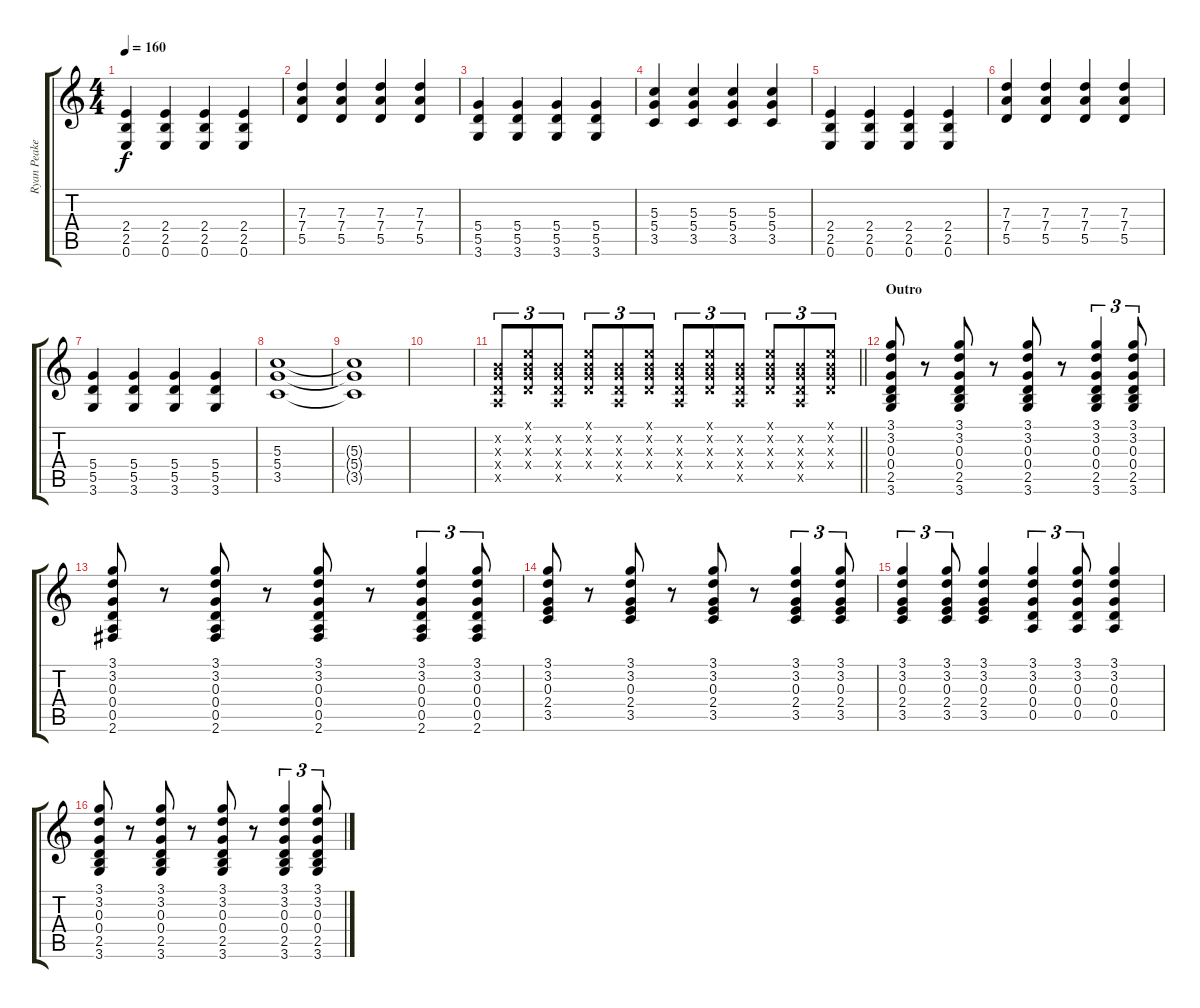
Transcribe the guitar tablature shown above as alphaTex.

\track ("Ryan Peake" "Ryan Peake") {instrument acousticguitarsteel}
\staff {score tabs}
\tuning (E4 B3 G3 D3 A2 E2) {hide}
\ts (4 4)
\tempo 160
\clef g2
\ks c
(2.4 2.5 0.6).4{dy f} (2.4 2.5 0.6).4 (2.4 2.5 0.6).4 (2.4 2.5 0.6).4 |
(7.3 7.4 5.5).4 (7.3 7.4 5.5).4 (7.3 7.4 5.5).4 (7.3 7.4 5.5).4 |
(5.4 5.5 3.6).4 (5.4 5.5 3.6).4 (5.4 5.5 3.6).4 (5.4 5.5 3.6).4 |
(5.3 5.4 3.5).4 (5.3 5.4 3.5).4 (5.3 5.4 3.5).4 (5.3 5.4 3.5).4 |
(2.4 2.5 0.6).4 (2.4 2.5 0.6).4 (2.4 2.5 0.6).4 (2.4 2.5 0.6).4 |
(7.3 7.4 5.5).4 (7.3 7.4 5.5).4 (7.3 7.4 5.5).4 (7.3 7.4 5.5).4 |
(5.4 5.5 3.6).4 (5.4 5.5 3.6).4 (5.4 5.5 3.6).4 (5.4 5.5 3.6).4 |
(5.3 5.4 3.5).1 |
(5.3{t} 5.4{t} 3.5{t}).1 |
|
\barLineRight lightlight
(0.2{x} 0.3{x} 0.4{x} 0.5{x}).8{tu (3 2) instrument acousticguitarsteel} (0.1{x} 0.2{x} 0.3{x} 0.4{x}).8{tu (3 2)} (0.2{x} 0.3{x} 0.4{x} 0.5{x}).8{tu (3 2)} (0.1{x} 0.2{x} 0.3{x} 0.4{x}).8{tu (3 2)} (0.2{x} 0.3{x} 0.4{x} 0.5{x}).8{tu (3 2)} (0.1{x} 0.2{x} 0.3{x} 0.4{x}).8{tu (3 2)} (0.2{x} 0.3{x} 0.4{x} 0.5{x}).8{tu (3 2)} (0.1{x} 0.2{x} 0.3{x} 0.4{x}).8{tu (3 2)} (0.2{x} 0.3{x} 0.4{x} 0.5{x}).8{tu (3 2)} (0.1{x} 0.2{x} 0.3{x} 0.4{x}).8{tu (3 2)} (0.2{x} 0.3{x} 0.4{x} 0.5{x}).8{tu (3 2)} (0.1{x} 0.2{x} 0.3{x} 0.4{x}).8{tu (3 2)} |
\section ("" "Outro")
(3.1 3.2 0.3 0.4 2.5 3.6).8 r.8 (3.1 3.2 0.3 0.4 2.5 3.6).8 r.8 (3.1 3.2 0.3 0.4 2.5 3.6).8 r.8 (3.1 3.2 0.3 0.4 2.5 3.6).4{tu (3 2)} (3.1 3.2 0.3 0.4 2.5 3.6).8{tu (3 2)} |
(3.1 3.2 0.3 0.4 0.5 2.6).8 r.8 (3.1 3.2 0.3 0.4 0.5 2.6).8 r.8 (3.1 3.2 0.3 0.4 0.5 2.6).8 r.8 (3.1 3.2 0.3 0.4 0.5 2.6).4{tu (3 2)} (3.1 3.2 0.3 0.4 0.5 2.6).8{tu (3 2)} |
(3.1 3.2 0.3 2.4 3.5).8 r.8 (3.1 3.2 0.3 2.4 3.5).8 r.8 (3.1 3.2 0.3 2.4 3.5).8 r.8 (3.1 3.2 0.3 2.4 3.5).4{tu (3 2)} (3.1 3.2 0.3 2.4 3.5).8{tu (3 2)} |
(3.1 3.2 0.3 2.4 3.5).4{tu (3 2)} (3.1 3.2 0.3 2.4 3.5).8{tu (3 2)} (3.1 3.2 0.3 2.4 3.5).4 (3.1 3.2 0.3 0.4 0.5).4{tu (3 2)} (3.1 3.2 0.3 0.4 0.5).8{tu (3 2)} (3.1 3.2 0.3 0.4 0.5).4 |
(3.1 3.2 0.3 0.4 2.5 3.6).8 r.8 (3.1 3.2 0.3 0.4 2.5 3.6).8 r.8 (3.1 3.2 0.3 0.4 2.5 3.6).8 r.8 (3.1 3.2 0.3 0.4 2.5 3.6).4{tu (3 2)} (3.1 3.2 0.3 0.4 2.5 3.6).8{tu (3 2)}
